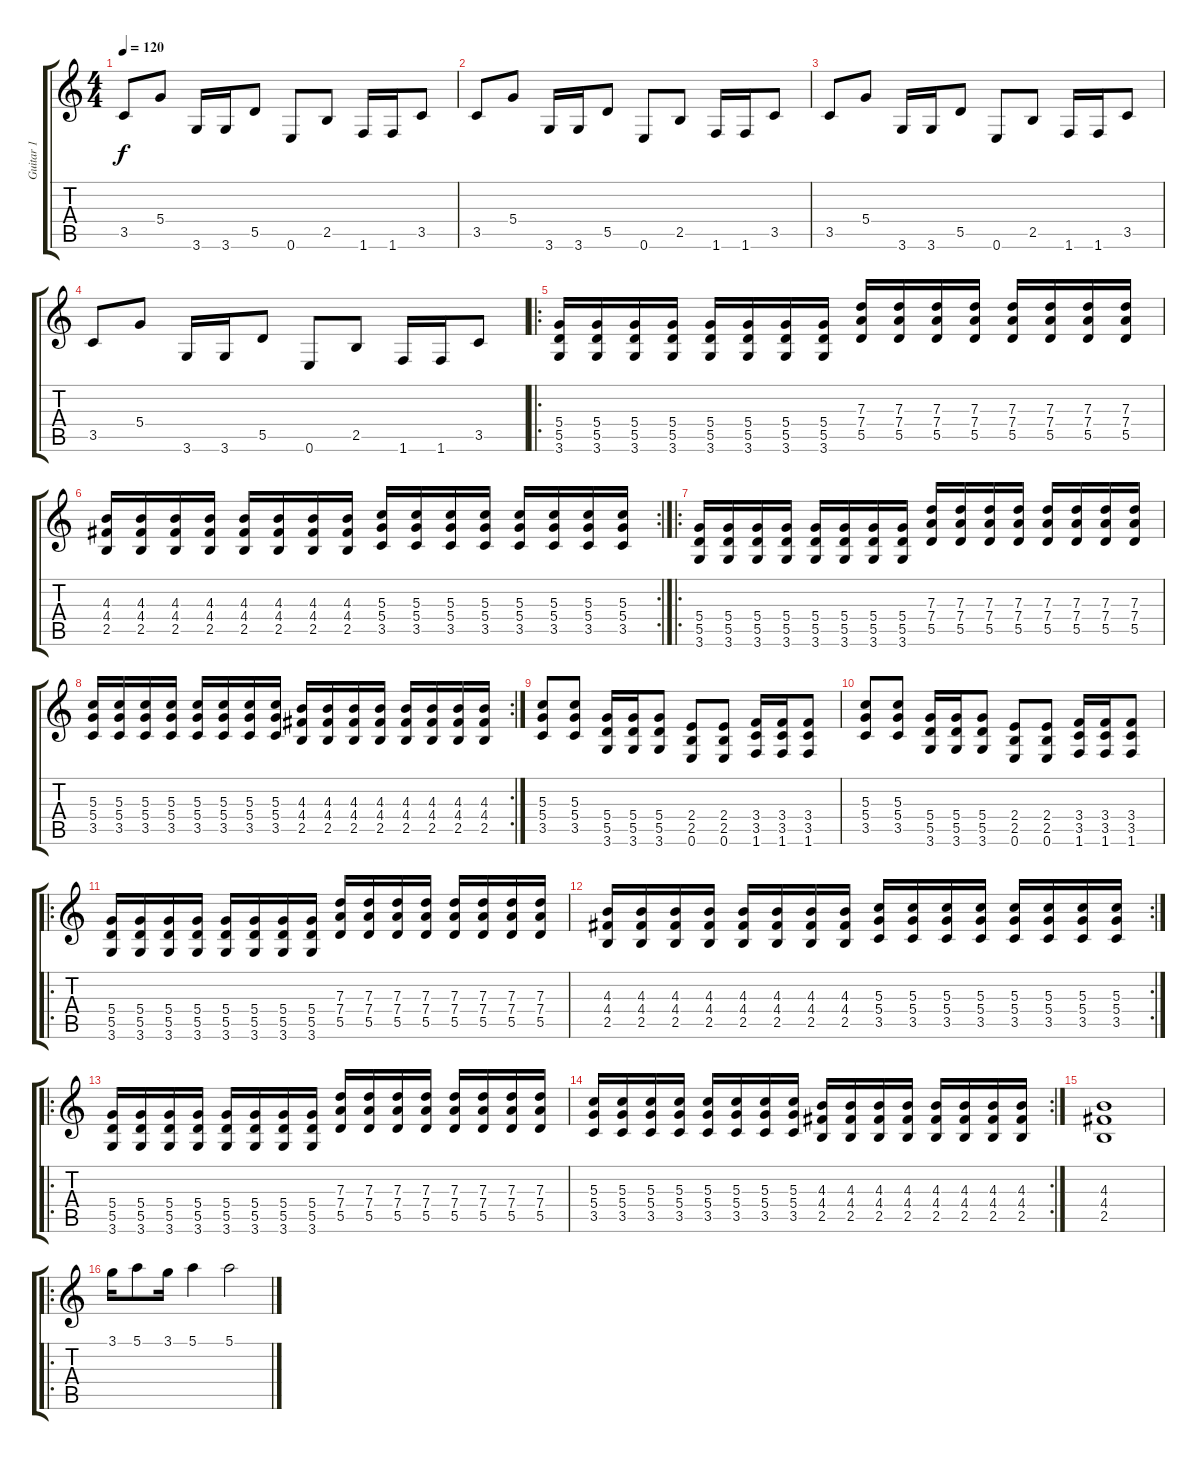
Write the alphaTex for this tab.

\track ("Guitar 1" "Guitar 1") {instrument distortionguitar}
\staff {score tabs}
\tuning (E4 B3 G3 D3 A2 E2) {hide}
\ts (4 4)
\tempo 120
\clef g2
\ks c
3.5.8{dy f instrument distortionguitar} 5.4.8 3.6.16 3.6.16 5.5.8 0.6.8 2.5.8 1.6.16 1.6.16 3.5.8 |
3.5.8 5.4.8 3.6.16 3.6.16 5.5.8 0.6.8 2.5.8 1.6.16 1.6.16 3.5.8 |
3.5.8 5.4.8 3.6.16 3.6.16 5.5.8 0.6.8 2.5.8 1.6.16 1.6.16 3.5.8 |
3.5.8 5.4.8 3.6.16 3.6.16 5.5.8 0.6.8 2.5.8 1.6.16 1.6.16 3.5.8 |
\ro
(5.4 5.5 3.6).16 (5.4 5.5 3.6).16 (5.4 5.5 3.6).16 (5.4 5.5 3.6).16 (5.4 5.5 3.6).16 (5.4 5.5 3.6).16 (5.4 5.5 3.6).16 (5.4 5.5 3.6).16 (7.3 7.4 5.5).16 (7.3 7.4 5.5).16 (7.3 7.4 5.5).16 (7.3 7.4 5.5).16 (7.3 7.4 5.5).16 (7.3 7.4 5.5).16 (7.3 7.4 5.5).16 (7.3 7.4 5.5).16 |
\rc 2
(4.3 4.4 2.5).16 (4.3 4.4 2.5).16 (4.3 4.4 2.5).16 (4.3 4.4 2.5).16 (4.3 4.4 2.5).16 (4.3 4.4 2.5).16 (4.3 4.4 2.5).16 (4.3 4.4 2.5).16 (5.3 5.4 3.5).16 (5.3 5.4 3.5).16 (5.3 5.4 3.5).16 (5.3 5.4 3.5).16 (5.3 5.4 3.5).16 (5.3 5.4 3.5).16 (5.3 5.4 3.5).16 (5.3 5.4 3.5).16 |
\ro
(5.4 5.5 3.6).16 (5.4 5.5 3.6).16 (5.4 5.5 3.6).16 (5.4 5.5 3.6).16 (5.4 5.5 3.6).16 (5.4 5.5 3.6).16 (5.4 5.5 3.6).16 (5.4 5.5 3.6).16 (7.3 7.4 5.5).16 (7.3 7.4 5.5).16 (7.3 7.4 5.5).16 (7.3 7.4 5.5).16 (7.3 7.4 5.5).16 (7.3 7.4 5.5).16 (7.3 7.4 5.5).16 (7.3 7.4 5.5).16 |
\rc 2
(5.3 5.4 3.5).16 (5.3 5.4 3.5).16 (5.3 5.4 3.5).16 (5.3 5.4 3.5).16 (5.3 5.4 3.5).16 (5.3 5.4 3.5).16 (5.3 5.4 3.5).16 (5.3 5.4 3.5).16 (4.3 4.4 2.5).16 (4.3 4.4 2.5).16 (4.3 4.4 2.5).16 (4.3 4.4 2.5).16 (4.3 4.4 2.5).16 (4.3 4.4 2.5).16 (4.3 4.4 2.5).16 (4.3 4.4 2.5).16 |
(5.3 5.4 3.5).8 (5.3 5.4 3.5).8 (5.4 5.5 3.6).16 (5.4 5.5 3.6).16 (5.4 5.5 3.6).8 (2.4 2.5 0.6).8 (2.4 2.5 0.6).8 (3.4 3.5 1.6).16 (3.4 3.5 1.6).16 (3.4 3.5 1.6).8 |
(5.3 5.4 3.5).8 (5.3 5.4 3.5).8 (5.4 5.5 3.6).16 (5.4 5.5 3.6).16 (5.4 5.5 3.6).8 (2.4 2.5 0.6).8 (2.4 2.5 0.6).8 (3.4 3.5 1.6).16 (3.4 3.5 1.6).16 (3.4 3.5 1.6).8 |
\ro
(5.4 5.5 3.6).16 (5.4 5.5 3.6).16 (5.4 5.5 3.6).16 (5.4 5.5 3.6).16 (5.4 5.5 3.6).16 (5.4 5.5 3.6).16 (5.4 5.5 3.6).16 (5.4 5.5 3.6).16 (7.3 7.4 5.5).16 (7.3 7.4 5.5).16 (7.3 7.4 5.5).16 (7.3 7.4 5.5).16 (7.3 7.4 5.5).16 (7.3 7.4 5.5).16 (7.3 7.4 5.5).16 (7.3 7.4 5.5).16 |
\rc 2
(4.3 4.4 2.5).16 (4.3 4.4 2.5).16 (4.3 4.4 2.5).16 (4.3 4.4 2.5).16 (4.3 4.4 2.5).16 (4.3 4.4 2.5).16 (4.3 4.4 2.5).16 (4.3 4.4 2.5).16 (5.3 5.4 3.5).16 (5.3 5.4 3.5).16 (5.3 5.4 3.5).16 (5.3 5.4 3.5).16 (5.3 5.4 3.5).16 (5.3 5.4 3.5).16 (5.3 5.4 3.5).16 (5.3 5.4 3.5).16 |
\ro
(5.4 5.5 3.6).16 (5.4 5.5 3.6).16 (5.4 5.5 3.6).16 (5.4 5.5 3.6).16 (5.4 5.5 3.6).16 (5.4 5.5 3.6).16 (5.4 5.5 3.6).16 (5.4 5.5 3.6).16 (7.3 7.4 5.5).16 (7.3 7.4 5.5).16 (7.3 7.4 5.5).16 (7.3 7.4 5.5).16 (7.3 7.4 5.5).16 (7.3 7.4 5.5).16 (7.3 7.4 5.5).16 (7.3 7.4 5.5).16 |
\rc 2
(5.3 5.4 3.5).16 (5.3 5.4 3.5).16 (5.3 5.4 3.5).16 (5.3 5.4 3.5).16 (5.3 5.4 3.5).16 (5.3 5.4 3.5).16 (5.3 5.4 3.5).16 (5.3 5.4 3.5).16 (4.3 4.4 2.5).16 (4.3 4.4 2.5).16 (4.3 4.4 2.5).16 (4.3 4.4 2.5).16 (4.3 4.4 2.5).16 (4.3 4.4 2.5).16 (4.3 4.4 2.5).16 (4.3 4.4 2.5).16 |
(4.3 4.4 2.5).1 |
\ro
3.1.16 5.1.8 3.1.16 5.1.4 5.1.2
